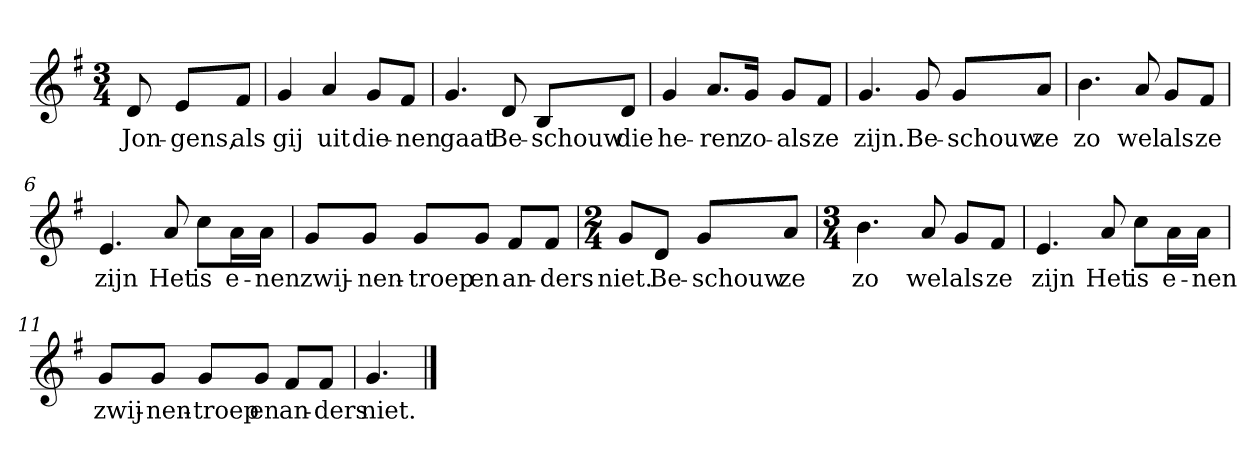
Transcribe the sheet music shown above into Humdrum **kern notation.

**kern	**text
*part1	*part1
*staff1	*staff1
*clefG2	*
*k[f#]	*
*G:	*
*M3/4	*
*MM120	*
=	=
8d	Jon-
8e/L	-gens,
8f#/J	als
=1	=1
4g	gij
4a	uit
8g/L	die-
8f#/J	-nen
=2	=2
4.g	gaat
8d	Be-
8B/L	-schouw
8d/J	die
=3	=3
4g	he-
8.a/L	-ren
16g/Jk	zo-
8g/L	-als
8f#/J	ze
=4	=4
4.g	zijn.
8g	Be-
8g/L	-schouw
8a/J	ze
=5	=5
4.b	zo
8a	wel
8g/L	als
8f#/J	ze
=6	=6
4.e	zijn
8a	Het
8cc\L	is
16a\L	e-
16a\JJ	-nen
=7	=7
8g/L	zwij-
8g/J	-nen-
8g/L	-troep
8g/J	en
8f#/L	an-
8f#/J	-ders
=8	=8
*M2/4	*
8g/L	niet.
8d/J	Be-
8g/L	-schouw
8a/J	ze
=9	=9
*M3/4	*
4.b	zo
8a	wel
8g/L	als
8f#/J	ze
=10	=10
4.e	zijn
8a	Het
8cc\L	is
16a\L	e-
16a\JJ	-nen
=11	=11
8g/L	zwij-
8g/J	-nen-
8g/L	-troep
8g/J	en
8f#/L	an-
8f#/J	-ders
=12	=12
4.g	niet.
==	==
*-	*-
